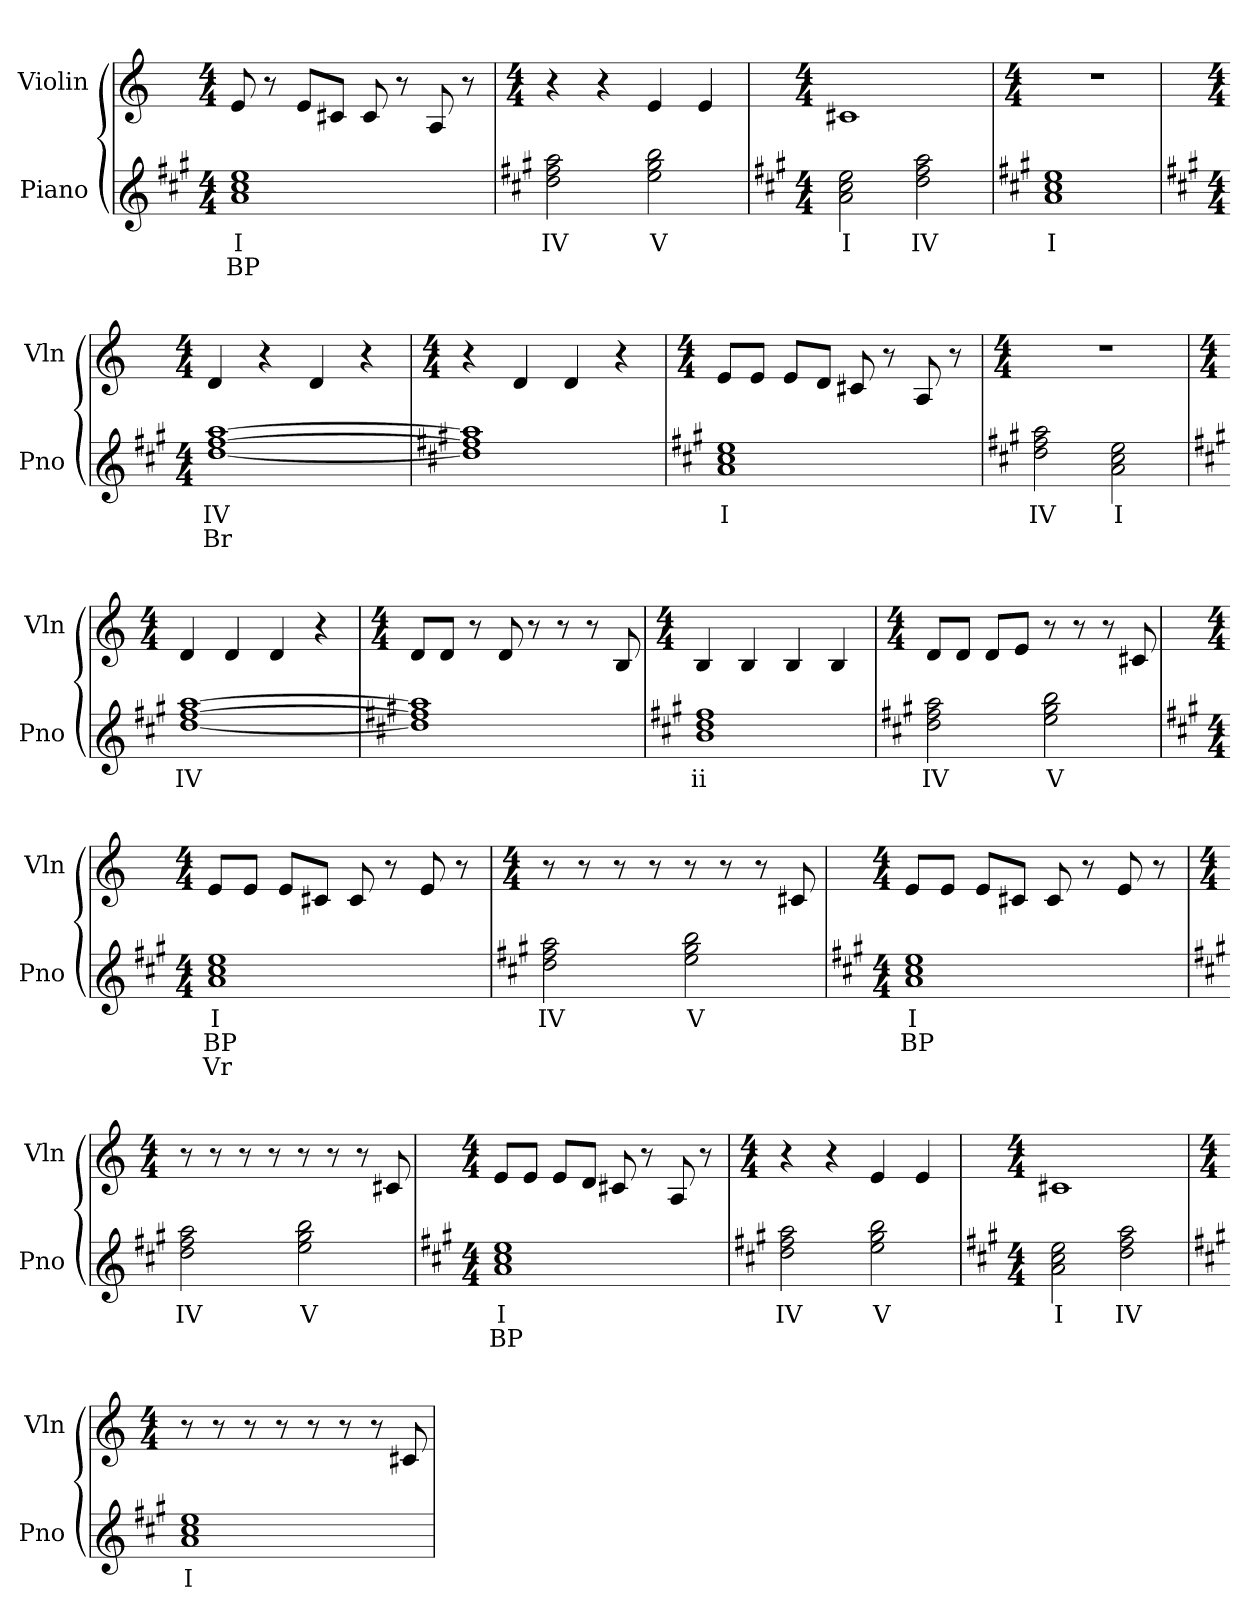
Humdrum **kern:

**kern	**text	**text	**text	**kern
*part2	*part2	*part2	*part2	*part1
*staff2	*staff2	*staff2	*staff2	*staff1
*I"Piano	*	*	*	*I"Violin
*I'Pno	*	*	*	*I'Vln
*k[f#c#g#]	*	*	*	*
*A:	*	*	*	*
*M4/4	*	*	*	*M4/4
=	=	=	=	=
1a 1cc# 1ee	I	BP	.	8e
.	.	.	.	8r
.	.	.	.	8eL
.	.	.	.	8c#XJ
.	.	.	.	8c#
.	.	.	.	8r
.	.	.	.	8A
.	.	.	.	8r
=	=	=	=	=
*k[f#c#g#]	*	*	*	*
*A:	*	*	*	*
*	*	*	*	*M4/4
2dd 2ff# 2aa	IV	.	.	4r
.	.	.	.	4r
2ee 2gg# 2bb	V	.	.	4e
.	.	.	.	4e
=	=	=	=	=
*k[f#c#g#]	*	*	*	*
*A:	*	*	*	*
*M4/4	*	*	*	*M4/4
2a 2cc# 2ee	I	.	.	1c#X
2dd 2ff# 2aa	IV	.	.	.
=	=	=	=	=
*k[f#c#g#]	*	*	*	*
*A:	*	*	*	*
*	*	*	*	*M4/4
1a 1cc# 1ee	I	.	.	1r
=	=	=	=	=
*k[f#c#g#]	*	*	*	*
*A:	*	*	*	*
*M4/4	*	*	*	*M4/4
[1dd [1ff# [1aa	IV	Br	.	4d
.	.	.	.	4r
.	.	.	.	4d
.	.	.	.	4r
=	=	=	=	=
*k[f#c#g#]	*	*	*	*
*A:	*	*	*	*
*	*	*	*	*M4/4
1dd] 1ff#] 1aa]	.	.	.	4r
.	.	.	.	4d
.	.	.	.	4d
.	.	.	.	4r
=	=	=	=	=
*k[f#c#g#]	*	*	*	*
*A:	*	*	*	*
*	*	*	*	*M4/4
1a 1cc# 1ee	I	.	.	8eL
.	.	.	.	8eJ
.	.	.	.	8eL
.	.	.	.	8dJ
.	.	.	.	8c#X
.	.	.	.	8r
.	.	.	.	8A
.	.	.	.	8r
=	=	=	=	=
*k[f#c#g#]	*	*	*	*
*A:	*	*	*	*
*	*	*	*	*M4/4
2dd 2ff# 2aa	IV	.	.	1r
2a 2cc# 2ee	I	.	.	.
=	=	=	=	=
*k[f#c#g#]	*	*	*	*
*A:	*	*	*	*
*	*	*	*	*M4/4
[1dd [1ff# [1aa	IV	.	.	4d
.	.	.	.	4d
.	.	.	.	4d
.	.	.	.	4r
=	=	=	=	=
*k[f#c#g#]	*	*	*	*
*A:	*	*	*	*
*	*	*	*	*M4/4
1dd] 1ff#] 1aa]	.	.	.	8dL
.	.	.	.	8dJ
.	.	.	.	8r
.	.	.	.	8d
.	.	.	.	8r
.	.	.	.	8r
.	.	.	.	8r
.	.	.	.	8B
=	=	=	=	=
*k[f#c#g#]	*	*	*	*
*A:	*	*	*	*
*	*	*	*	*M4/4
1b 1dd 1ff#	ii	.	.	4B
.	.	.	.	4B
.	.	.	.	4B
.	.	.	.	4B
=	=	=	=	=
*k[f#c#g#]	*	*	*	*
*A:	*	*	*	*
*	*	*	*	*M4/4
2dd 2ff# 2aa	IV	.	.	8dL
.	.	.	.	8dJ
.	.	.	.	8dL
.	.	.	.	8eJ
2ee 2gg# 2bb	V	.	.	8r
.	.	.	.	8r
.	.	.	.	8r
.	.	.	.	8c#X
=	=	=	=	=
*k[f#c#g#]	*	*	*	*
*A:	*	*	*	*
*M4/4	*	*	*	*M4/4
1a 1cc# 1ee	I	BP	Vr	8eL
.	.	.	.	8eJ
.	.	.	.	8eL
.	.	.	.	8c#XJ
.	.	.	.	8c#
.	.	.	.	8r
.	.	.	.	8e
.	.	.	.	8r
=	=	=	=	=
*k[f#c#g#]	*	*	*	*
*A:	*	*	*	*
*	*	*	*	*M4/4
2dd 2ff# 2aa	IV	.	.	8r
.	.	.	.	8r
.	.	.	.	8r
.	.	.	.	8r
2ee 2gg# 2bb	V	.	.	8r
.	.	.	.	8r
.	.	.	.	8r
.	.	.	.	8c#X
=	=	=	=	=
*k[f#c#g#]	*	*	*	*
*A:	*	*	*	*
*M4/4	*	*	*	*M4/4
1a 1cc# 1ee	I	BP	.	8eL
.	.	.	.	8eJ
.	.	.	.	8eL
.	.	.	.	8c#XJ
.	.	.	.	8c#
.	.	.	.	8r
.	.	.	.	8e
.	.	.	.	8r
=	=	=	=	=
*k[f#c#g#]	*	*	*	*
*A:	*	*	*	*
*	*	*	*	*M4/4
2dd 2ff# 2aa	IV	.	.	8r
.	.	.	.	8r
.	.	.	.	8r
.	.	.	.	8r
2ee 2gg# 2bb	V	.	.	8r
.	.	.	.	8r
.	.	.	.	8r
.	.	.	.	8c#X
=	=	=	=	=
*k[f#c#g#]	*	*	*	*
*A:	*	*	*	*
*M4/4	*	*	*	*M4/4
1a 1cc# 1ee	I	BP	.	8eL
.	.	.	.	8eJ
.	.	.	.	8eL
.	.	.	.	8dJ
.	.	.	.	8c#X
.	.	.	.	8r
.	.	.	.	8A
.	.	.	.	8r
=	=	=	=	=
*k[f#c#g#]	*	*	*	*
*A:	*	*	*	*
*	*	*	*	*M4/4
2dd 2ff# 2aa	IV	.	.	4r
.	.	.	.	4r
2ee 2gg# 2bb	V	.	.	4e
.	.	.	.	4e
=	=	=	=	=
*k[f#c#g#]	*	*	*	*
*A:	*	*	*	*
*M4/4	*	*	*	*M4/4
2a 2cc# 2ee	I	.	.	1c#X
2dd 2ff# 2aa	IV	.	.	.
=	=	=	=	=
*k[f#c#g#]	*	*	*	*
*A:	*	*	*	*
*	*	*	*	*M4/4
1a 1cc# 1ee	I	.	.	8r
.	.	.	.	8r
.	.	.	.	8r
.	.	.	.	8r
.	.	.	.	8r
.	.	.	.	8r
.	.	.	.	8r
.	.	.	.	8c#X
=	=	=	=	=
*-	*-	*-	*-	*-
